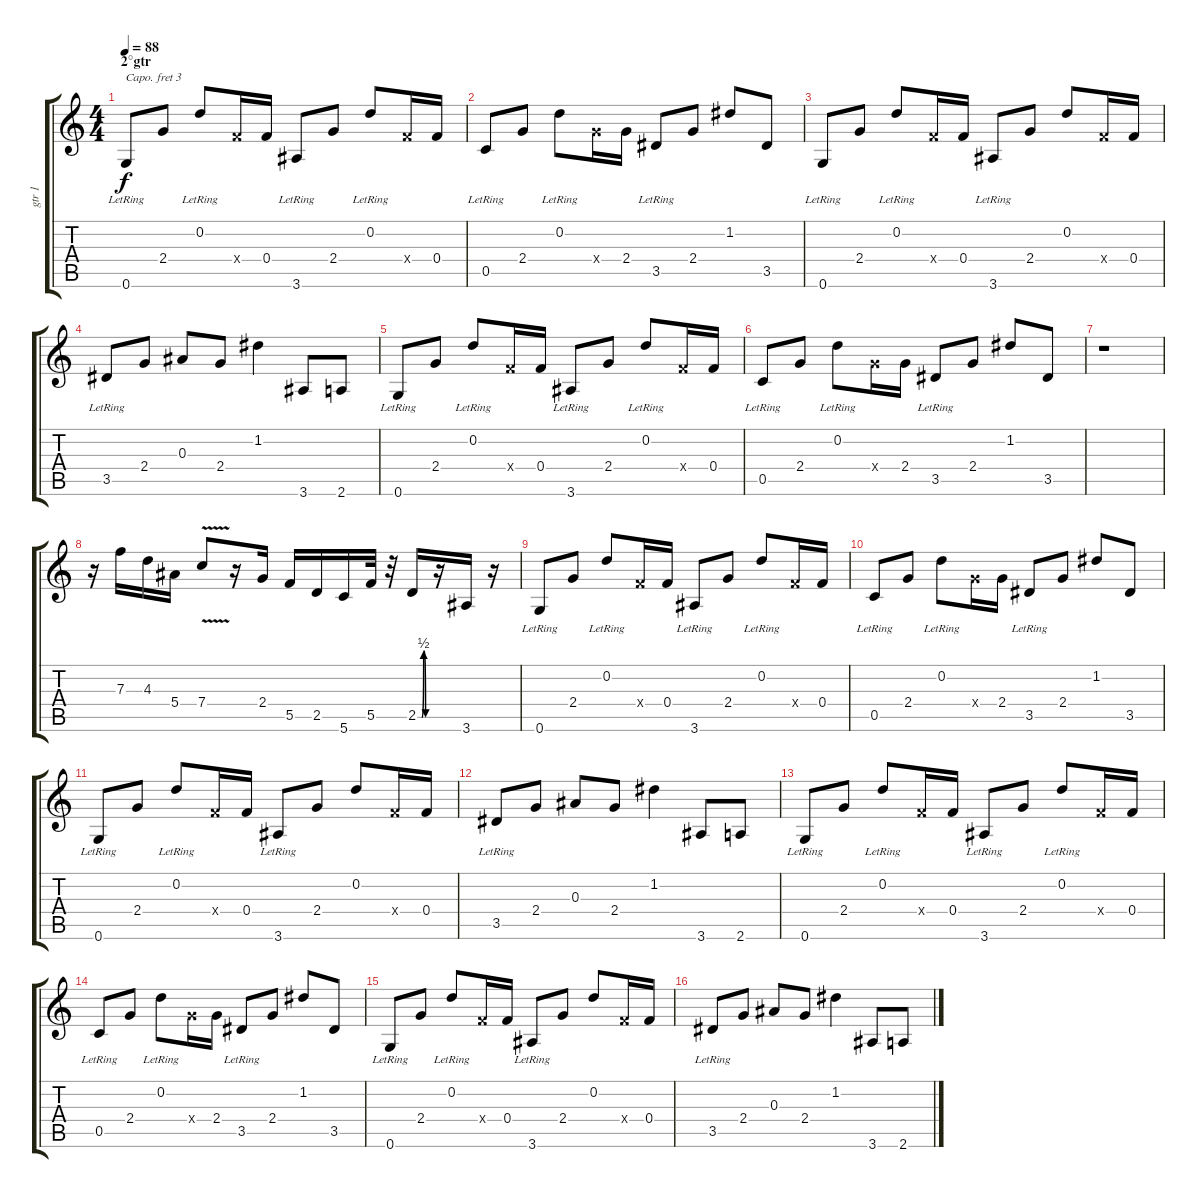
\track ("gtr 1" "gtr 1") {instrument electricguitarclean}
\staff {score tabs}
\capo 3
\tuning (E4 B3 G3 D3 A2 E2) {hide}
\ts (4 4)
\section ("" "2°gtr")
\tempo 88
\clef g2
\ks c
0.6{lr}.8{dy f} 2.4.8 0.2{lr}.8 0.4{x}.16{volume 4} 0.4.16{volume 10} 3.6{lr}.8 2.4.8 0.2{lr}.8 0.4{x}.16{volume 9} 0.4.16 |
0.5{lr}.8 2.4.8 0.2{lr}.8 2.4{x}.16 2.4.16 3.5{lr}.8 2.4.8 1.2.8 3.5.8 |
0.6{lr}.8 2.4.8 0.2{lr}.8 0.4{x}.16 0.4.16 3.6{lr}.8 2.4.8 0.2.8 0.4{x}.16 0.4.16 |
3.5{lr}.8 2.4.8 0.3.8 2.4.8 1.2.4 3.6.8 2.6.8 |
0.6{lr}.8 2.4.8 0.2{lr}.8 0.4{x}.16 0.4.16 3.6{lr}.8 2.4.8 0.2{lr}.8 0.4{x}.16 0.4.16 |
0.5{lr}.8 2.4.8 0.2{lr}.8 2.4{x}.16 2.4.16 3.5{lr}.8 2.4.8 1.2.8 3.5.8 |
r.1 |
r.16 7.3.16{volume 4 balance 12} 4.3.16 5.4.16 7.4{v}.8 r.16 2.4.16 5.5.16 2.5.16 5.6.16 5.5.32 r.32 2.5{be (custom 0 0 20 0 30 2 40 0 60 0)}.16 r.16 3.6.16 r.16 |
0.6{lr}.8 2.4.8 0.2{lr}.8 0.4{x}.16{volume 4} 0.4.16{volume 10} 3.6{lr}.8 2.4.8 0.2{lr}.8 0.4{x}.16{volume 9} 0.4.16 |
0.5{lr}.8 2.4.8 0.2{lr}.8 2.4{x}.16 2.4.16 3.5{lr}.8 2.4.8 1.2.8 3.5.8 |
0.6{lr}.8 2.4.8 0.2{lr}.8 0.4{x}.16 0.4.16 3.6{lr}.8 2.4.8 0.2.8 0.4{x}.16 0.4.16 |
3.5{lr}.8 2.4.8 0.3.8 2.4.8 1.2.4 3.6.8 2.6.8 |
0.6{lr}.8 2.4.8 0.2{lr}.8 0.4{x}.16 0.4.16 3.6{lr}.8 2.4.8 0.2{lr}.8 0.4{x}.16 0.4.16 |
0.5{lr}.8 2.4.8 0.2{lr}.8 2.4{x}.16 2.4.16 3.5{lr}.8 2.4.8 1.2.8 3.5.8 |
0.6{lr}.8 2.4.8 0.2{lr}.8 0.4{x}.16 0.4.16 3.6{lr}.8 2.4.8 0.2.8 0.4{x}.16 0.4.16 |
3.5{lr}.8 2.4.8 0.3.8 2.4.8 1.2.4 3.6.8 2.6.8
